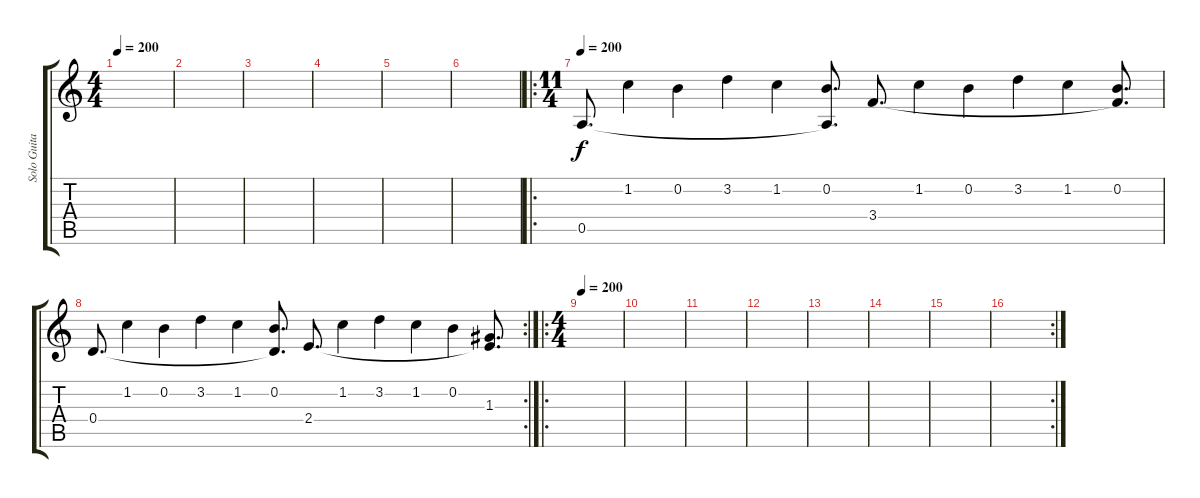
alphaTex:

\track ("Solo Guitar" "Solo Guita") {instrument overdrivenguitar}
\staff {score tabs}
\tuning (E4 B3 G3 D3 A2 E2) {hide}
\ts (4 4)
\tempo 200
\clef g2
\ks c
|
|
|
|
|
|
\ro
\ts (11 4)
\tempo 200
0.5.8{d} 1.2.4 0.2.4 3.2.4 1.2.4 (0.2 0.5{t}).8{d} 3.4.8{d} 1.2.4 0.2.4 3.2.4 1.2.4 (0.2 3.4{t}).8{d} |
\rc 2
0.4.8{d} 1.2.4 0.2.4 3.2.4 1.2.4 (0.2 0.4{t}).8{d} 2.4.8{d} 1.2.4 3.2.4 1.2.4 0.2.4 (1.3 2.4{t}).8{d} |
\ro
\ts (4 4)
\tempo 200
|
|
|
|
|
|
|
\rc 2
